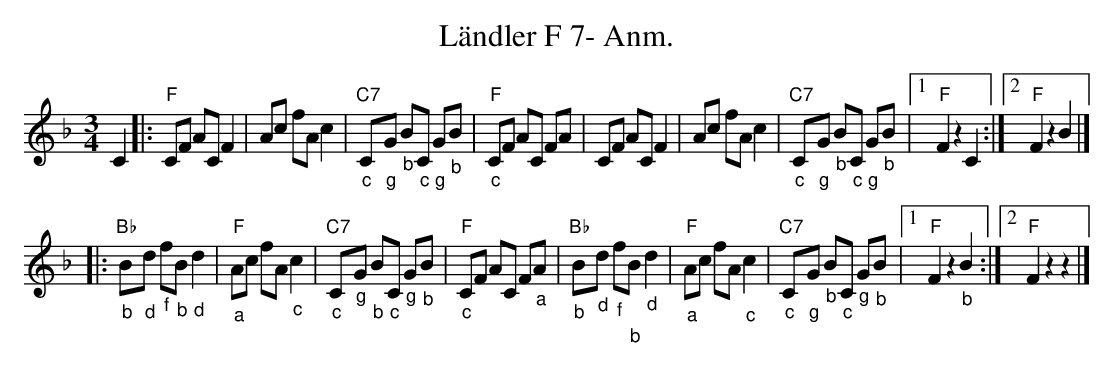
X:1
T:Ländler F 7- Anm.
M:3/4
L:1/8
K:Fmaj
C2 |: \
"F"CF AC F2 | Ac fA c2 | "C7""_c"C"_g"G "_b"B"_c"C "_g"G"_b"B | "F""_c"CF AC FA | \
   CF AC F2 | Ac fA c2 | "C7""_c"C"_g"G "_b"B"_c"C "_g"G"_b"B |1 "F"F2z2C2 :|2 "F"F2z2B2 |]
|:"" "Bb""_b"B"_d"d "_f"f"_b"B "_d"d2 | "F""_a"Ac fA "_c"c2 | "C7""_c"C"_g"G "_b"B"_c"C "_g"G"_b"B | "F""_c"CF AC F"_a"A | \
     "Bb""_b"B"_d"d "_f"f"_b"B "_d"d2 | "F""_a"Ac fA "_c"c2 | "C7""_c"C"_g"G "_b"B"_c"C "_g"G"_b"B |1 "F"F2z2"_b"B2 :|2 "F"F2z2z2 |]
